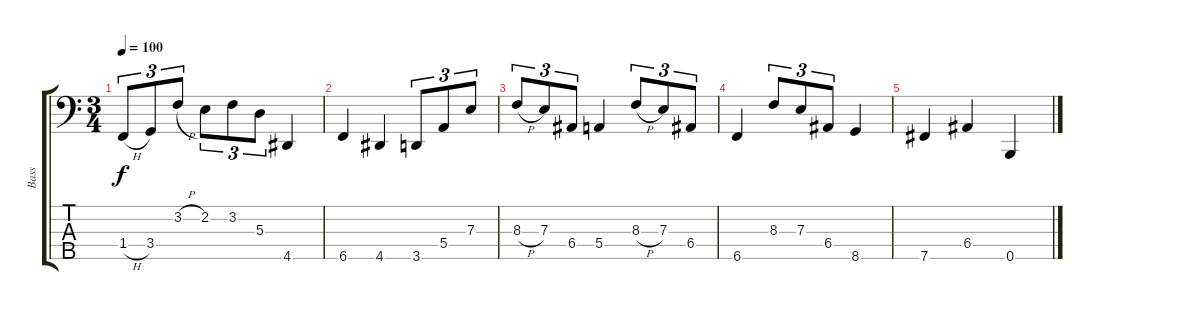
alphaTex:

\track ("Bass" "Bass") {instrument electricbassfinger}
\staff {score tabs}
\tuning (G2 D2 A1 E1 B0) {hide}
\ts (3 4)
\tempo 100
\clef f4
\ks c
1.4{h}.8{tu (3 2) dy f} 3.4.8{tu (3 2)} 3.2{h}.8{tu (3 2)} 2.2.8{tu (3 2)} 3.2.8{tu (3 2)} 5.3.8{tu (3 2)} 4.5.4 |
6.5.4 4.5.4 3.5.8{tu (3 2)} 5.4.8{tu (3 2)} 7.3.8{tu (3 2)} |
8.3{h}.8{tu (3 2)} 7.3.8{tu (3 2)} 6.4.8{tu (3 2)} 5.4.4 8.3{h}.8{tu (3 2)} 7.3.8{tu (3 2)} 6.4.8{tu (3 2)} |
6.5.4 8.3.8{tu (3 2)} 7.3.8{tu (3 2)} 6.4.8{tu (3 2)} 8.5.4 |
7.5.4 6.4.4 0.5.4
